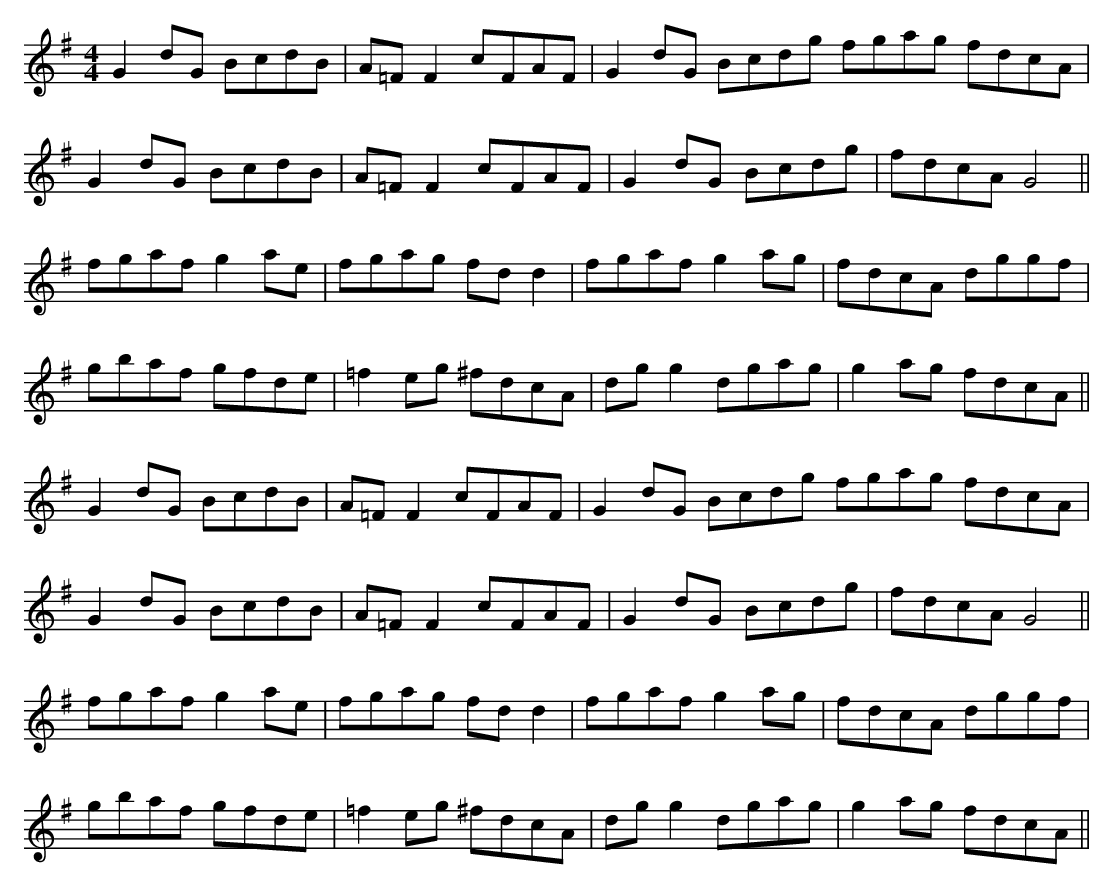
X:1
M:4/4
K:G
G2 dG BcdB|A=F F2 cFAF|G2 dG Bcdg fgag fdcA|
G2 dG BcdB|A=F F2 cFAF|G2 dG Bcdg|fdcA G4||
fgaf g2 ae|fgag fd d2|fgaf g2 ag|fdcA dggf|
gbaf gfde|=f2 eg ^fdcA|dg g2 dgag|g2 ag fdcA||
G2 dG BcdB|A=F F2 cFAF|G2 dG Bcdg fgag fdcA|
G2 dG BcdB|A=F F2 cFAF|G2 dG Bcdg|fdcA G4||
fgaf g2 ae|fgag fd d2|fgaf g2 ag|fdcA dggf|
gbaf gfde|=f2 eg ^fdcA|dg g2 dgag|g2 ag fdcA||
